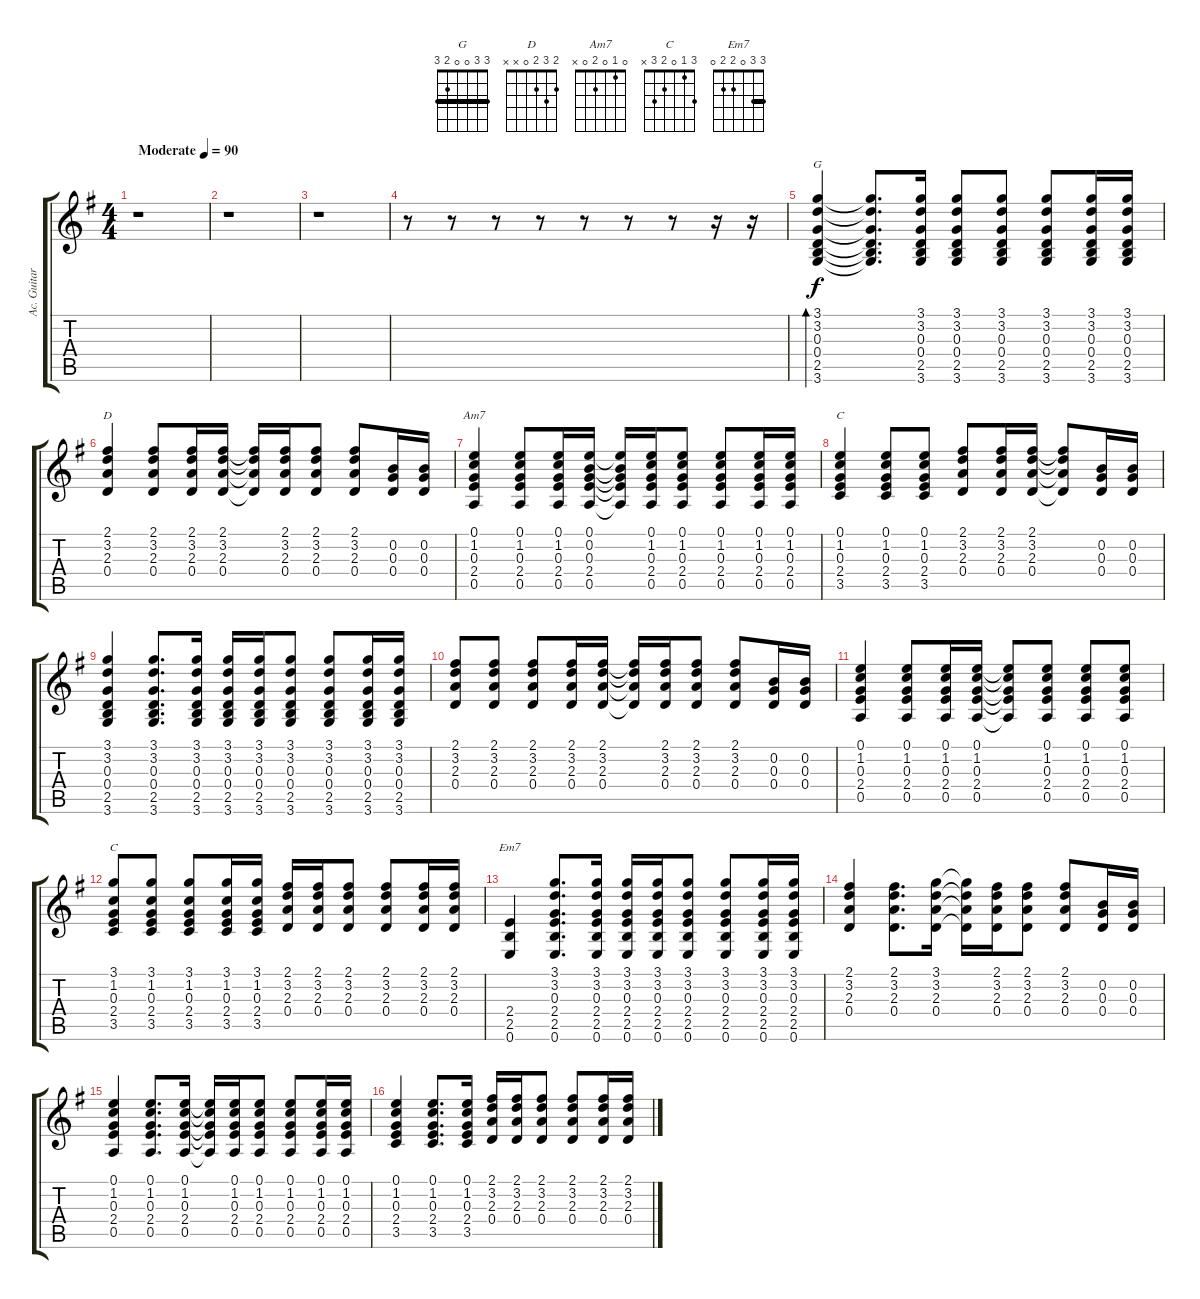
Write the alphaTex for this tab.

\track ("Ac. Guitar" "Ac. Guitar") {instrument acousticguitarsteel}
\staff {score tabs}
\tuning (E4 B3 G3 D3 A2 E2) {hide}
\chord ("G" 3 3 0 0 2 3) {barre 3}
\chord ("D" 2 3 2 0 x x)
\chord ("Am7" 0 1 0 2 0 x)
\chord ("C" 0 1 0 2 3 x)
\chord ("C" 3 1 0 2 3 x)
\chord ("Em7" 3 3 0 2 2 0) {barre 3}
\ts (4 4)
\tempo (90 "Moderate")
\clef g2
\ks g
r.1{dy f instrument acousticguitarsteel} |
r.1 |
r.1 |
r.8 r.8 r.8 r.8 r.8 r.8 r.8 r.16 r.16 |
(3.1 3.2 0.3 0.4 2.5 3.6).4{bd 120 ch "G"} (3.1{t} 3.2{t} 0.3{t} 0.4{t} 2.5{t} 3.6{t}).8{d} (3.1 3.2 0.3 0.4 2.5 3.6).16 (3.1 3.2 0.3 0.4 2.5 3.6).8 (3.1 3.2 0.3 0.4 2.5 3.6).8 (3.1 3.2 0.3 0.4 2.5 3.6).8 (3.1 3.2 0.3 0.4 2.5 3.6).16 (3.1 3.2 0.3 0.4 2.5 3.6).16 |
(2.1 3.2 2.3 0.4).4{ch "D"} (2.1 3.2 2.3 0.4).8 (2.1 3.2 2.3 0.4).16 (2.1 3.2 2.3 0.4).16 (2.1{t} 3.2{t} 2.3{t} 0.4{t}).16 (2.1 3.2 2.3 0.4).16 (2.1 3.2 2.3 0.4).8 (2.1 3.2 2.3 0.4).8 (0.2 0.3 0.4).16 (0.2 0.3 0.4).16 |
(0.1 1.2 0.3 2.4 0.5).4{ch "Am7"} (0.1 1.2 0.3 2.4 0.5).8 (0.1 1.2 0.3 2.4 0.5).16 (0.1 0.2 0.3 2.4 0.5).16 (0.1{t} 0.2{t} 0.3{t} 2.4{t} 0.5{t}).16 (0.1 1.2 0.3 2.4 0.5).16 (0.1 1.2 0.3 2.4 0.5).8 (0.1 1.2 0.3 2.4 0.5).8 (0.1 1.2 0.3 2.4 0.5).16 (0.1 1.2 0.3 2.4 0.5).16 |
(0.1 1.2 0.3 2.4 3.5).4{ch "C"} (0.1 1.2 0.3 2.4 3.5).8 (0.1 1.2 0.3 2.4 3.5).8 (2.1 3.2 2.3 0.4).8 (2.1 3.2 2.3 0.4).16 (2.1 3.2 2.3 0.4).16 (2.1{t} 3.2{t} 2.3{t} 0.4{t}).8 (0.2 0.3 0.4).16 (0.2 0.3 0.4).16 |
(3.1 3.2 0.3 0.4 2.5 3.6).4 (3.1 3.2 0.3 0.4 2.5 3.6).8{d} (3.1 3.2 0.3 0.4 2.5 3.6).16 (3.1 3.2 0.3 0.4 2.5 3.6).16 (3.1 3.2 0.3 0.4 2.5 3.6).16 (3.1 3.2 0.3 0.4 2.5 3.6).8 (3.1 3.2 0.3 0.4 2.5 3.6).8 (3.1 3.2 0.3 0.4 2.5 3.6).16 (3.1 3.2 0.3 0.4 2.5 3.6).16 |
(2.1 3.2 2.3 0.4).8 (2.1 3.2 2.3 0.4).8 (2.1 3.2 2.3 0.4).8 (2.1 3.2 2.3 0.4).16 (2.1 3.2 2.3 0.4).16 (2.1{t} 3.2{t} 2.3{t} 0.4{t}).16 (2.1 3.2 2.3 0.4).16 (2.1 3.2 2.3 0.4).8 (2.1 3.2 2.3 0.4).8 (0.2 0.3 0.4).16 (0.2 0.3 0.4).16 |
(0.1 1.2 0.3 2.4 0.5).4 (0.1 1.2 0.3 2.4 0.5).8 (0.1 1.2 0.3 2.4 0.5).16 (0.1 1.2 0.3 2.4 0.5).16 (0.1{t} 1.2{t} 0.3{t} 2.4{t} 0.5{t}).8 (0.1 1.2 0.3 2.4 0.5).8 (0.1 1.2 0.3 2.4 0.5).8 (0.1 1.2 0.3 2.4 0.5).8 |
(3.1 1.2 0.3 2.4 3.5).8{ch "C"} (3.1 1.2 0.3 2.4 3.5).8 (3.1 1.2 0.3 2.4 3.5).8 (3.1 1.2 0.3 2.4 3.5).16 (3.1 1.2 0.3 2.4 3.5).16 (2.1 3.2 2.3 0.4).16 (2.1 3.2 2.3 0.4).16 (2.1 3.2 2.3 0.4).8 (2.1 3.2 2.3 0.4).8 (2.1 3.2 2.3 0.4).16 (2.1 3.2 2.3 0.4).16 |
(2.4 2.5 0.6).4{ch "Em7"} (3.1 3.2 0.3 2.4 2.5 0.6).8{d} (3.1 3.2 0.3 2.4 2.5 0.6).16 (3.1 3.2 0.3 2.4 2.5 0.6).16 (3.1 3.2 0.3 2.4 2.5 0.6).16 (3.1 3.2 0.3 2.4 2.5 0.6).8 (3.1 3.2 0.3 2.4 2.5 0.6).8 (3.1 3.2 0.3 2.4 2.5 0.6).16 (3.1 3.2 0.3 2.4 2.5 0.6).16 |
(2.1 3.2 2.3 0.4).4 (2.1 3.2 2.3 0.4).8{d} (3.1 3.2 2.3 0.4).16 (3.1{t} 3.2{t} 2.3{t} 0.4{t}).16 (2.1 3.2 2.3 0.4).16 (2.1 3.2 2.3 0.4).8 (2.1 3.2 2.3 0.4).8 (0.2 0.3 0.4).16 (0.2 0.3 0.4).16 |
(0.1 1.2 0.3 2.4 0.5).4 (0.1 1.2 0.3 2.4 0.5).8{d} (0.1 1.2 0.3 2.4 0.5).16 (0.1{t} 1.2{t} 0.3{t} 2.4{t} 0.5{t}).16 (0.1 1.2 0.3 2.4 0.5).16 (0.1 1.2 0.3 2.4 0.5).8 (0.1 1.2 0.3 2.4 0.5).8 (0.1 1.2 0.3 2.4 0.5).16 (0.1 1.2 0.3 2.4 0.5).16 |
(0.1 1.2 0.3 2.4 3.5).4 (0.1 1.2 0.3 2.4 3.5).8{d} (0.1 1.2 0.3 2.4 3.5).16 (2.1 3.2 2.3 0.4).16 (2.1 3.2 2.3 0.4).16 (2.1 3.2 2.3 0.4).8 (2.1 3.2 2.3 0.4).8 (2.1 3.2 2.3 0.4).16 (2.1 3.2 2.3 0.4).16
